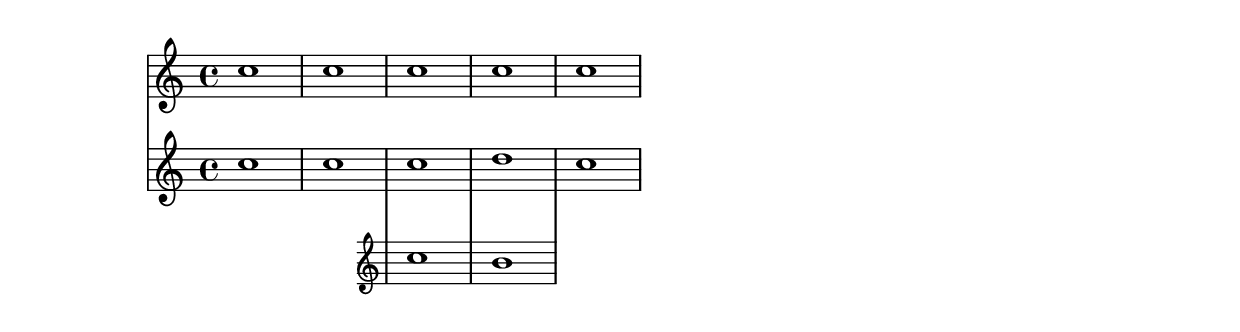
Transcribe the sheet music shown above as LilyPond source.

%% DO NOT EDIT this file manually; it is automatically
%% generated from LSR http://lsr.dsi.unimi.it
%% Make any changes in LSR itself, or in Documentation/snippets/new/ ,
%% and then run scripts/auxiliar/makelsr.py
%%
%% This file is in the public domain.
\version "2.14.2"

\header {
  lsrtags = "really-simple, contexts-and-engravers, staff-notation"

%% Translation of GIT committish: b482c3e5b56c3841a88d957e0ca12964bd3e64fa
  texidoces = "
Se puede añadir (posiblemente de forma temporal) un pentagrama
nuevo una vez que la pieza ha comenzado.

"
  doctitlees = "Añadir un pentagrama nuevo"

%% Translation of GIT committish: 85394d425536d267ed0cb71d17023849f1611180
  texidocfr = "
Vous pouvez ajouter une nouvelle portée, éventuellement de manière
temporaire, après le début d'un morceau.

"
  doctitlefr = "Ajout d'une portée supplémentaire"


  texidoc = "
An extra staff can be added (possibly temporarily) after the start of a
piece.

"
  doctitle = "Adding an extra staff"
} % begin verbatim


\score {
  <<
    \new Staff \relative c'' {
      c1 | c | c | c | c
    }
    \new StaffGroup \relative c'' {
      \new Staff {
        c1 | c
        <<
          {
            c1 | d
          }
          \new Staff {
            \once \override Staff.TimeSignature #'stencil = ##f
            c1 | b
          }
        >>
        c1
      }
    }
  >>
}

